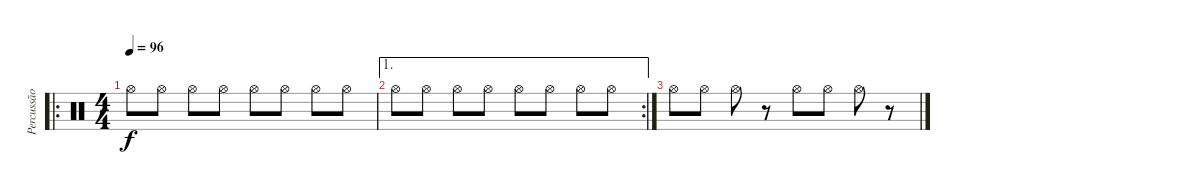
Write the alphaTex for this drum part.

\track ("Percussão" "Percussão") {instrument percussion}
\staff {score}
\articulation defaults
\ro
\ts (4 4)
\tempo 96
\clef neutral
\ks c "Hi-Hat (open)".8{dy f} "Hi-Hat (open)".8 "Hi-Hat (open)".8 "Hi-Hat (open)".8 "Hi-Hat (open)".8 "Hi-Hat (open)".8 "Hi-Hat (open)".8 "Hi-Hat (open)".8
|
\ae 1
\rc 2 "Hi-Hat (open)".8 "Hi-Hat (open)".8 "Hi-Hat (open)".8 "Hi-Hat (open)".8 "Hi-Hat (open)".8 "Hi-Hat (open)".8 "Hi-Hat (open)".8 "Hi-Hat (open)".8
|
"Hi-Hat (open)".8 "Hi-Hat (open)".8 "Hi-Hat (open)".8 r.8 "Hi-Hat (open)".8 "Hi-Hat (open)".8 "Hi-Hat (open)".8 r.8
